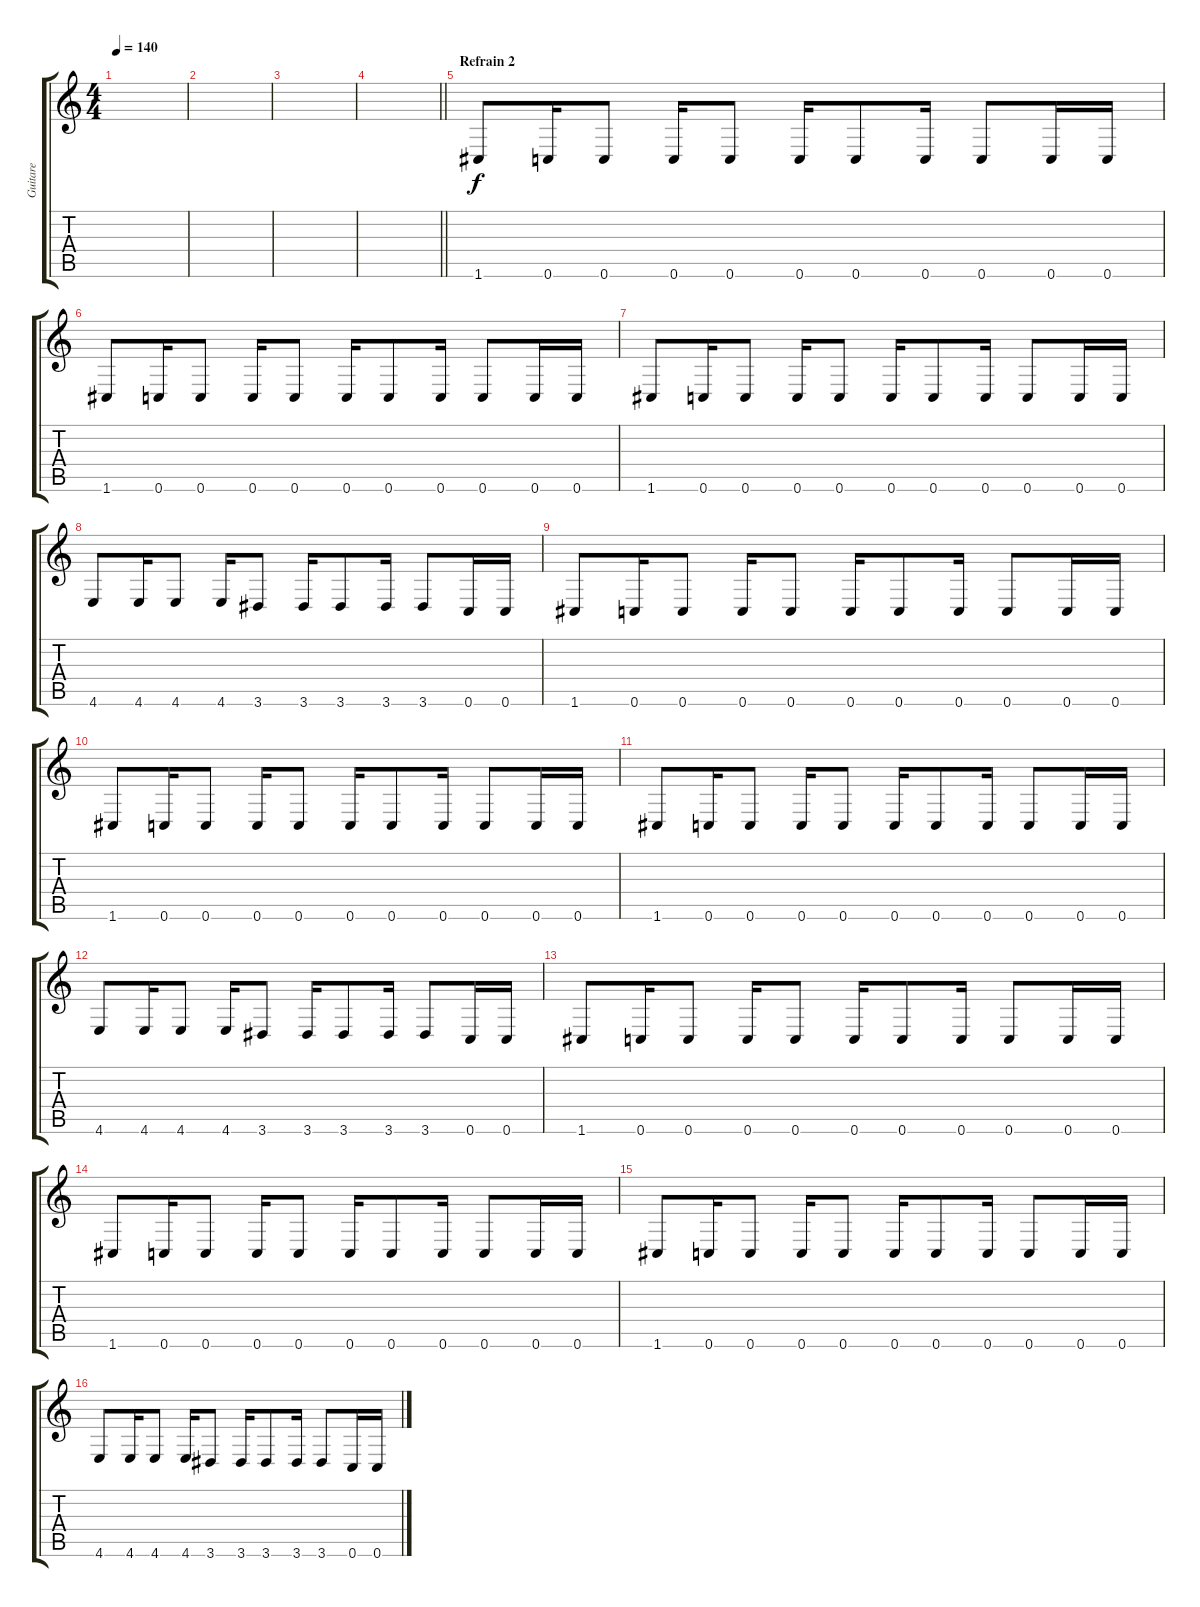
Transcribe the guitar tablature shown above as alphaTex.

\track ("Guitare" "Guitare") {instrument distortionguitar}
\staff {score tabs}
\tuning (D4 A3 F3 C3 G2 C2) {hide}
\ts (4 4)
\tempo 140
\clef g2
\ks c
|
|
|
\barLineRight lightlight
|
\section ("" "Refrain 2")
1.6.8{dy f} 0.6.16 0.6.8 0.6.16 0.6.8 0.6.16 0.6.8 0.6.16 0.6.8 0.6.16 0.6.16 |
1.6.8 0.6.16 0.6.8 0.6.16 0.6.8 0.6.16 0.6.8 0.6.16 0.6.8 0.6.16 0.6.16 |
1.6.8 0.6.16 0.6.8 0.6.16 0.6.8 0.6.16 0.6.8 0.6.16 0.6.8 0.6.16 0.6.16 |
4.6.8 4.6.16 4.6.8 4.6.16 3.6.8 3.6.16 3.6.8 3.6.16 3.6.8 0.6.16 0.6.16 |
1.6.8 0.6.16 0.6.8 0.6.16 0.6.8 0.6.16 0.6.8 0.6.16 0.6.8 0.6.16 0.6.16 |
1.6.8 0.6.16 0.6.8 0.6.16 0.6.8 0.6.16 0.6.8 0.6.16 0.6.8 0.6.16 0.6.16 |
1.6.8 0.6.16 0.6.8 0.6.16 0.6.8 0.6.16 0.6.8 0.6.16 0.6.8 0.6.16 0.6.16 |
4.6.8 4.6.16 4.6.8 4.6.16 3.6.8 3.6.16 3.6.8 3.6.16 3.6.8 0.6.16 0.6.16 |
1.6.8 0.6.16 0.6.8 0.6.16 0.6.8 0.6.16 0.6.8 0.6.16 0.6.8 0.6.16 0.6.16 |
1.6.8 0.6.16 0.6.8 0.6.16 0.6.8 0.6.16 0.6.8 0.6.16 0.6.8 0.6.16 0.6.16 |
1.6.8 0.6.16 0.6.8 0.6.16 0.6.8 0.6.16 0.6.8 0.6.16 0.6.8 0.6.16 0.6.16 |
4.6.8 4.6.16 4.6.8 4.6.16 3.6.8 3.6.16 3.6.8 3.6.16 3.6.8 0.6.16 0.6.16
